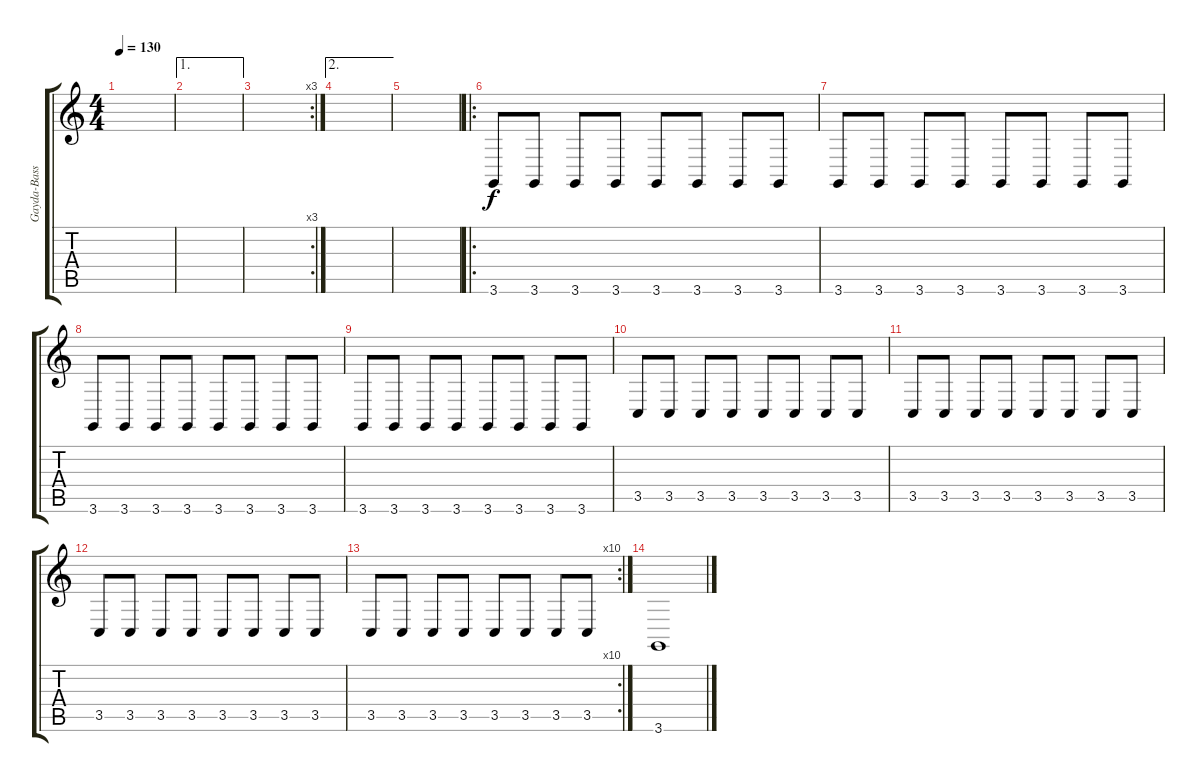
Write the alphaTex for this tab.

\track ("Gayda-Bass" "Gayda-Bass") {instrument flute}
\staff {score tabs}
\tuning (E4 B3 G3 D3 A2 E2) {hide}
\ts (4 4)
\tempo 130
\clef g2
\ks c
|
\ae 1
|
\rc 3
|
\ae 2
|
|
\ro
3.6.8 3.6.8 3.6.8 3.6.8 3.6.8 3.6.8 3.6.8 3.6.8 |
3.6.8 3.6.8 3.6.8 3.6.8 3.6.8 3.6.8 3.6.8 3.6.8 |
3.6.8 3.6.8 3.6.8 3.6.8 3.6.8 3.6.8 3.6.8 3.6.8 |
3.6.8 3.6.8 3.6.8 3.6.8 3.6.8 3.6.8 3.6.8 3.6.8 |
3.5.8 3.5.8 3.5.8 3.5.8 3.5.8 3.5.8 3.5.8 3.5.8 |
3.5.8 3.5.8 3.5.8 3.5.8 3.5.8 3.5.8 3.5.8 3.5.8 |
3.5.8 3.5.8 3.5.8 3.5.8 3.5.8 3.5.8 3.5.8 3.5.8 |
\rc 10
3.5.8 3.5.8 3.5.8 3.5.8 3.5.8 3.5.8 3.5.8 3.5.8 |
3.6.1
